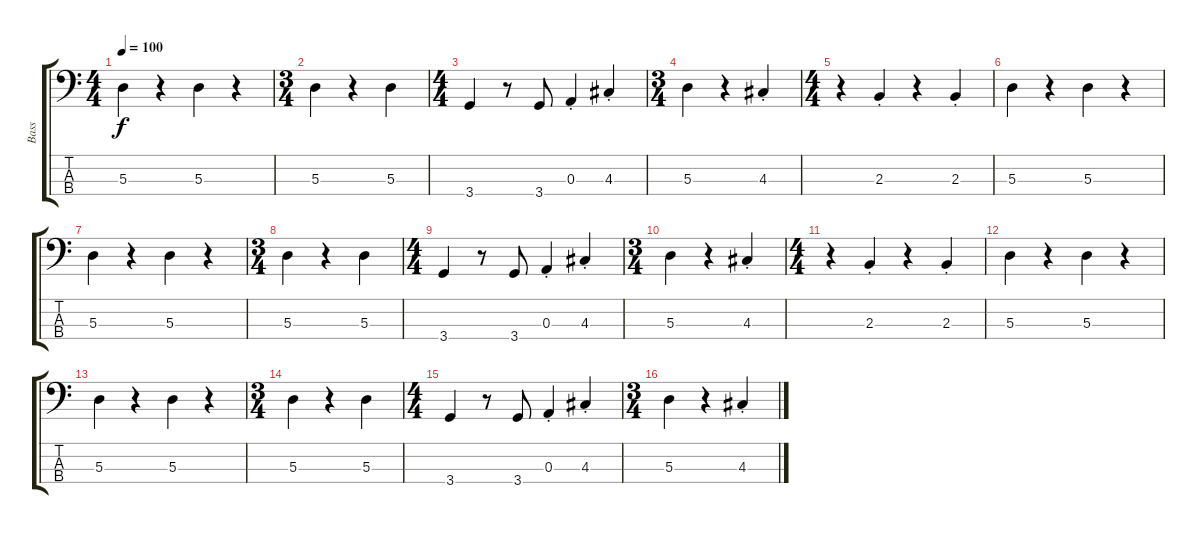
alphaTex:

\track ("Bass" "Bass") {instrument electricbassfinger}
\staff {score tabs}
\tuning (G2 D2 A1 E1) {hide}
\ts (4 4)
\tempo 100
\clef f4
\ks c
5.3.4{dy f} r.4 5.3.4 r.4 |
\ts (3 4)
5.3.4 r.4 5.3.4 |
\ts (4 4)
3.4.4 r.8 3.4.8 0.3{st}.4 4.3{st}.4 |
\ts (3 4)
5.3.4 r.4 4.3{st}.4 |
\ts (4 4)
r.4 2.3{st}.4 r.4 2.3{st}.4 |
5.3.4 r.4 5.3.4 r.4 |
5.3.4 r.4 5.3.4 r.4 |
\ts (3 4)
5.3.4 r.4 5.3.4 |
\ts (4 4)
3.4.4 r.8 3.4.8 0.3{st}.4 4.3{st}.4 |
\ts (3 4)
5.3.4 r.4 4.3{st}.4 |
\ts (4 4)
r.4 2.3{st}.4 r.4 2.3{st}.4 |
5.3.4 r.4 5.3.4 r.4 |
5.3.4 r.4 5.3.4 r.4 |
\ts (3 4)
5.3.4 r.4 5.3.4 |
\ts (4 4)
3.4.4 r.8 3.4.8 0.3{st}.4 4.3{st}.4 |
\ts (3 4)
5.3.4 r.4 4.3{st}.4
